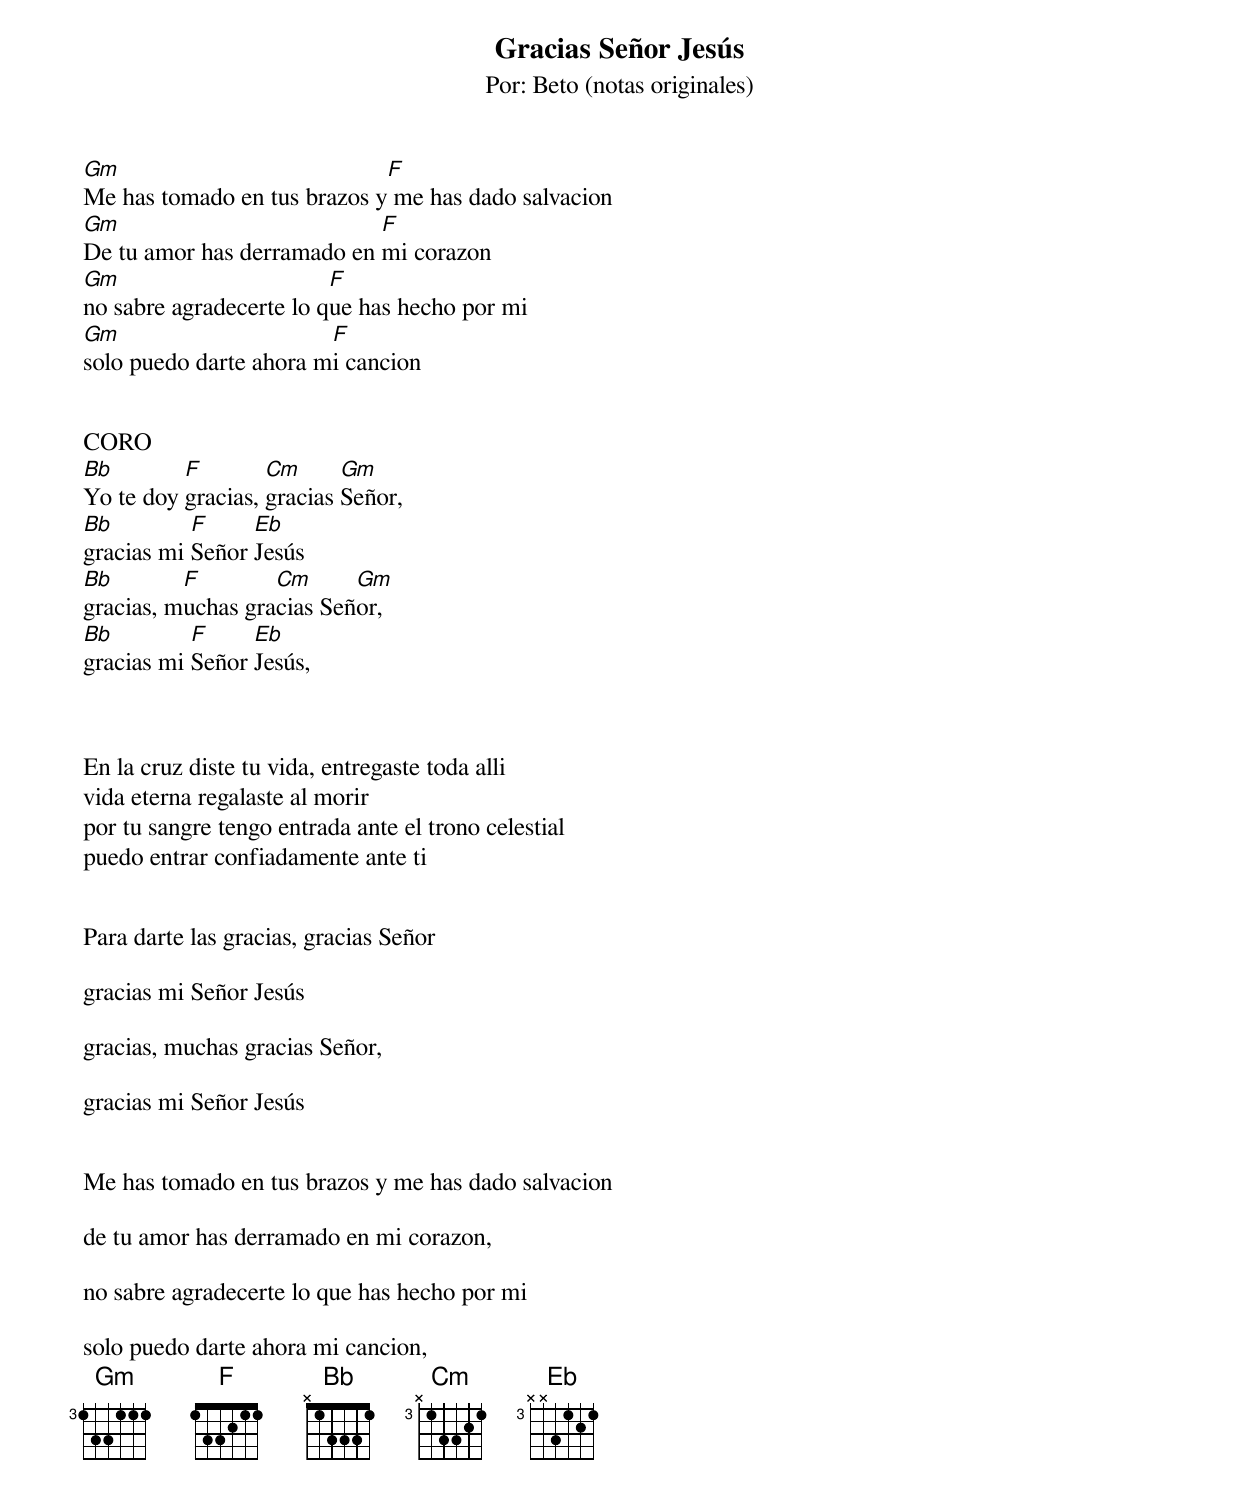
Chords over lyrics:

Gracias Señor Jesús
Por: Beto (notas originales)


Gm                           F
Me has tomado en tus brazos y me has dado salvacion
Gm                          F
De tu amor has derramado en mi corazon
Gm                       F
no sabre agradecerte lo que has hecho por mi
Gm                      F
solo puedo darte ahora mi cancion


CORO
Bb        F        Cm      Gm
Yo te doy gracias, gracias Señor,
Bb         F     Eb
gracias mi Señor Jesús
Bb        F        Cm      Gm
gracias, muchas gracias Señor,
Bb         F     Eb
gracias mi Señor Jesús,



En la cruz diste tu vida, entregaste toda alli
vida eterna regalaste al morir
por tu sangre tengo entrada ante el trono celestial
puedo entrar confiadamente ante ti


Para darte las gracias, gracias Señor

gracias mi Señor Jesús

gracias, muchas gracias Señor,

gracias mi Señor Jesús


Me has tomado en tus brazos y me has dado salvacion

de tu amor has derramado en mi corazon,

no sabre agradecerte lo que has hecho por mi

solo puedo darte ahora mi cancion,
